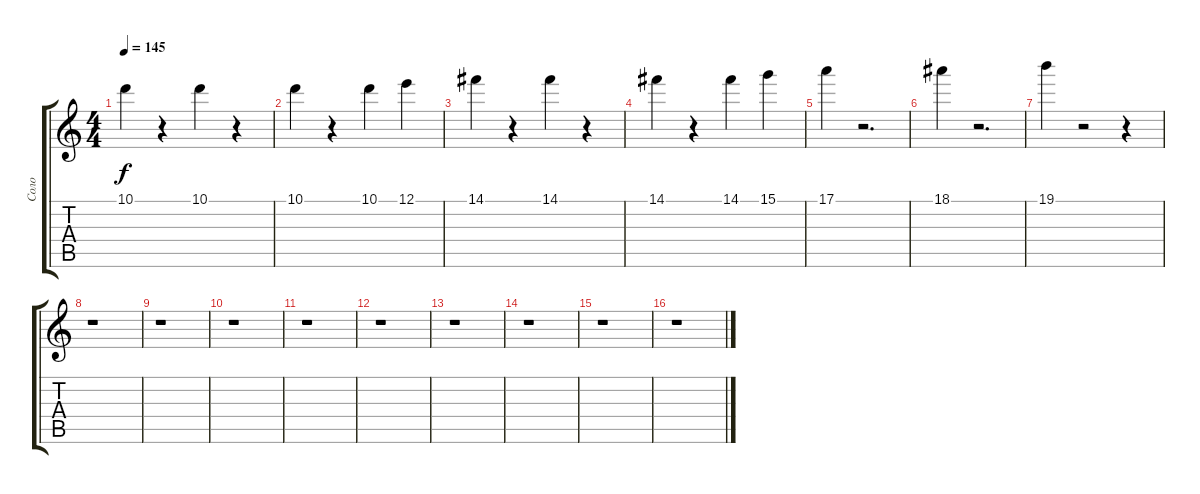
\track ("Соло" "Соло") {instrument distortionguitar}
\staff {score tabs}
\tuning (E4 B3 G3 D3 A2 E2) {hide}
\ts (4 4)
\tempo 145
\clef g2
\ks c
10.1.4{dy f} r.4 10.1.4 r.4 |
10.1.4 r.4 10.1.4 12.1.4 |
14.1.4 r.4 14.1.4 r.4 |
14.1.4 r.4 14.1.4 15.1.4 |
17.1.4 r.2{d} |
18.1.4 r.2{d} |
19.1.4 r.2 r.4 |
r.1 |
r.1 |
r.1 |
r.1 |
r.1 |
r.1 |
r.1 |
r.1 |
r.1
